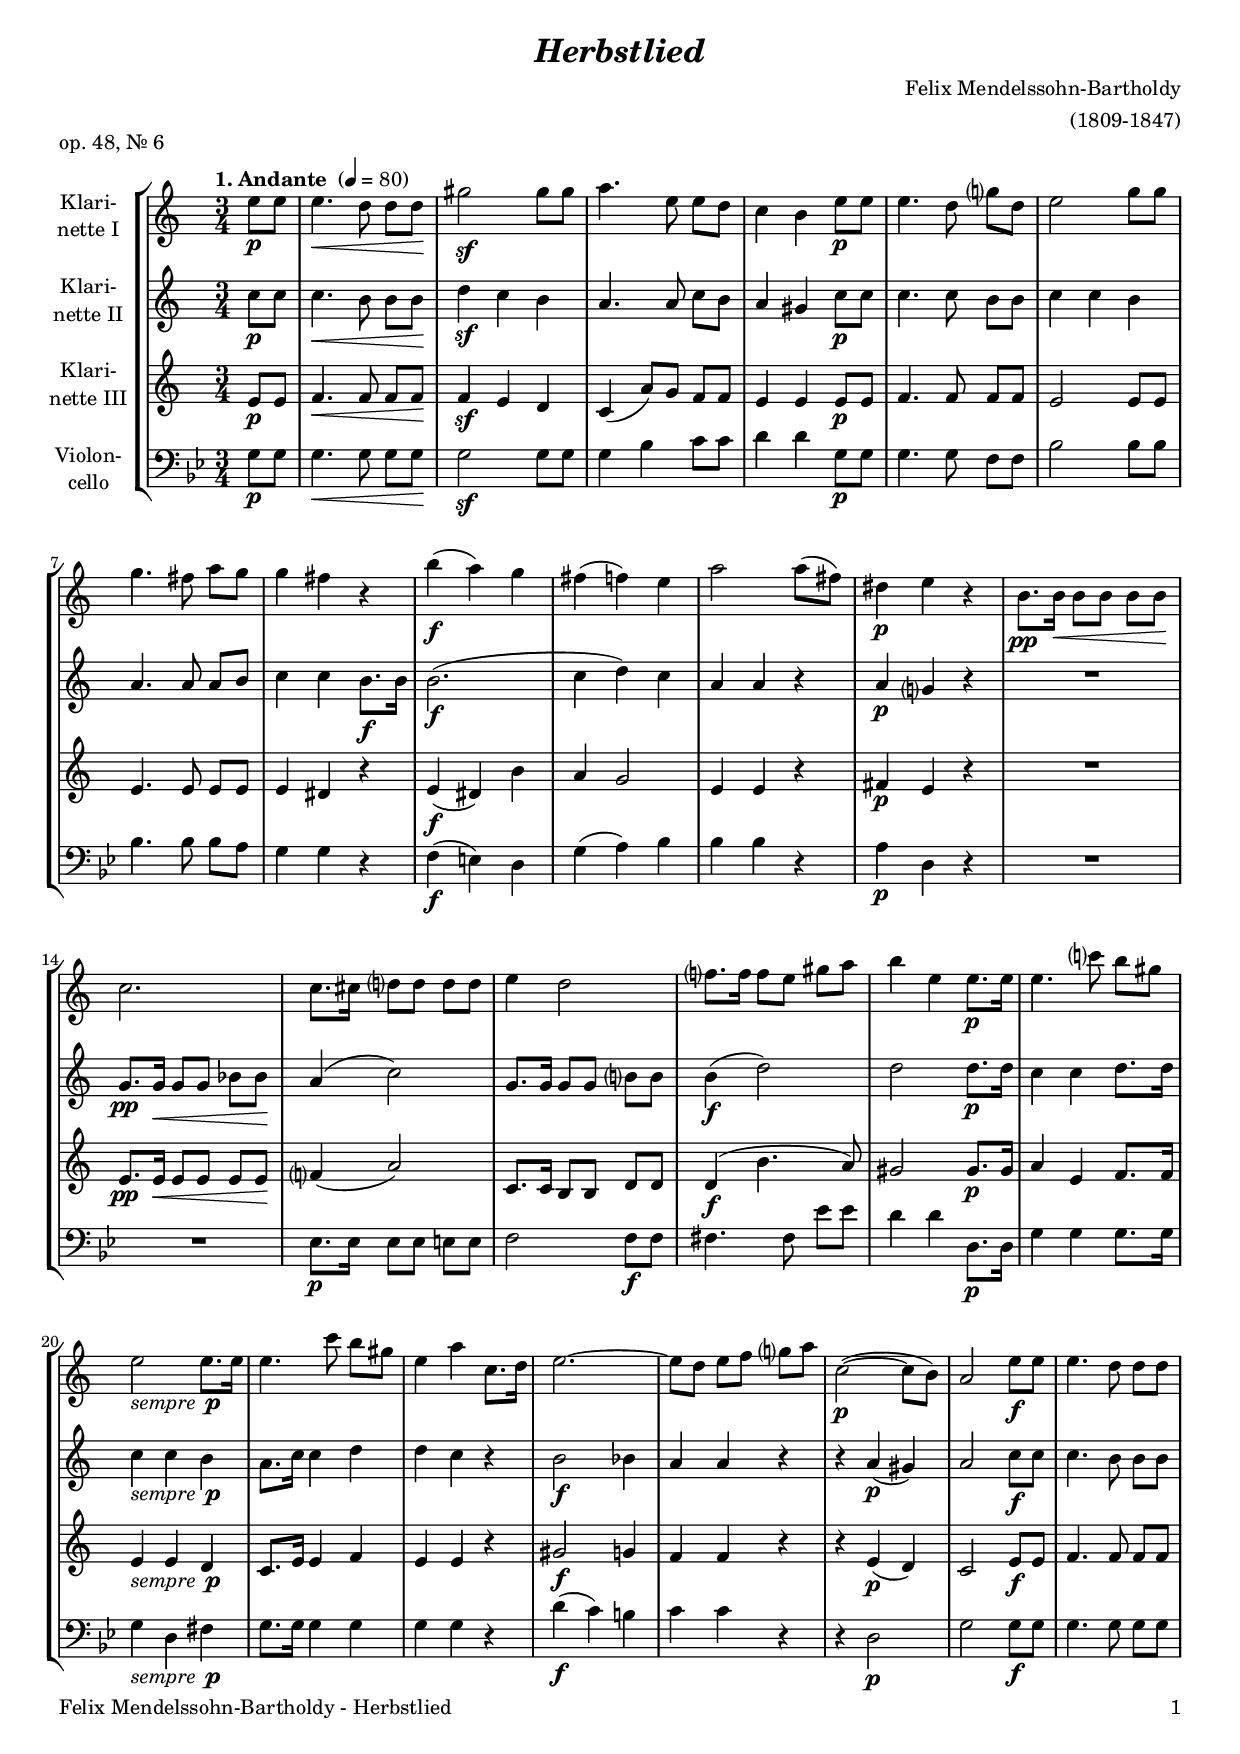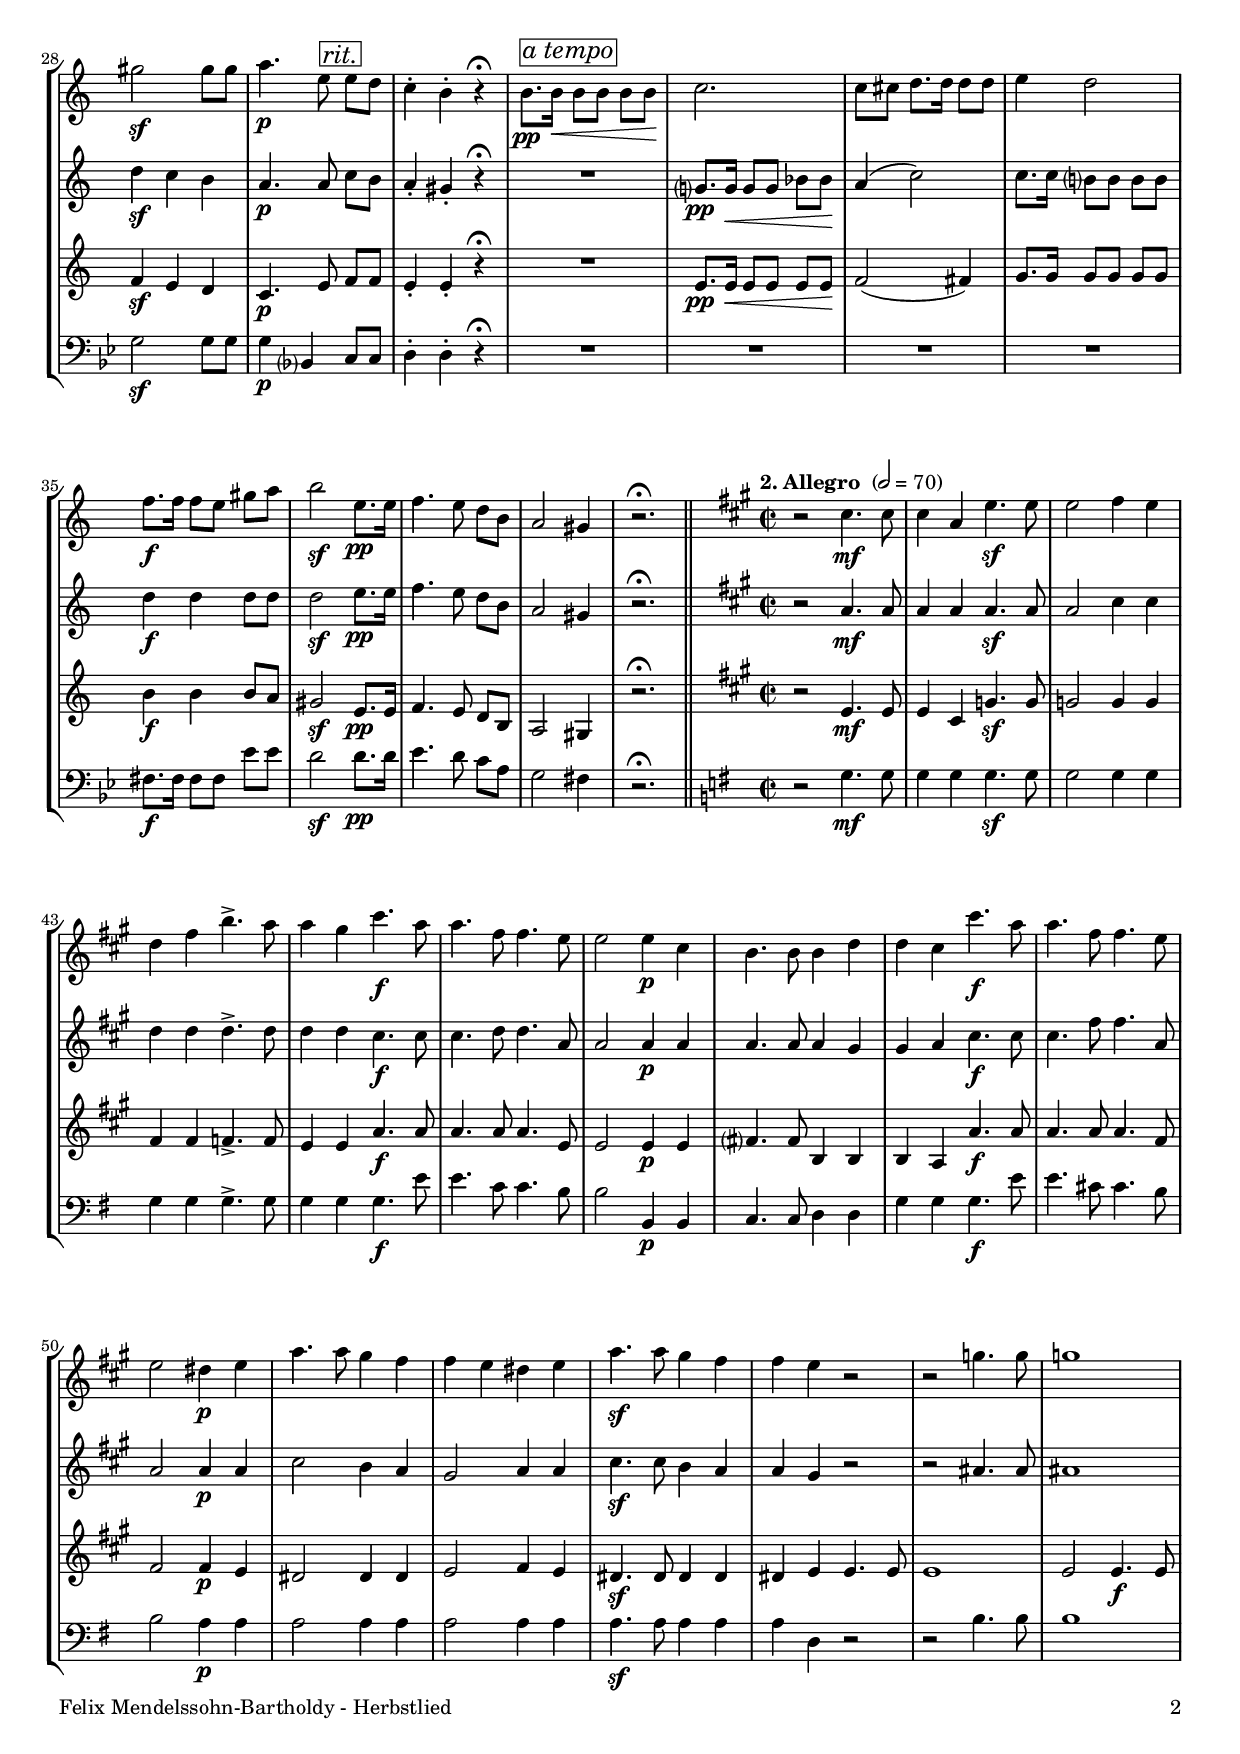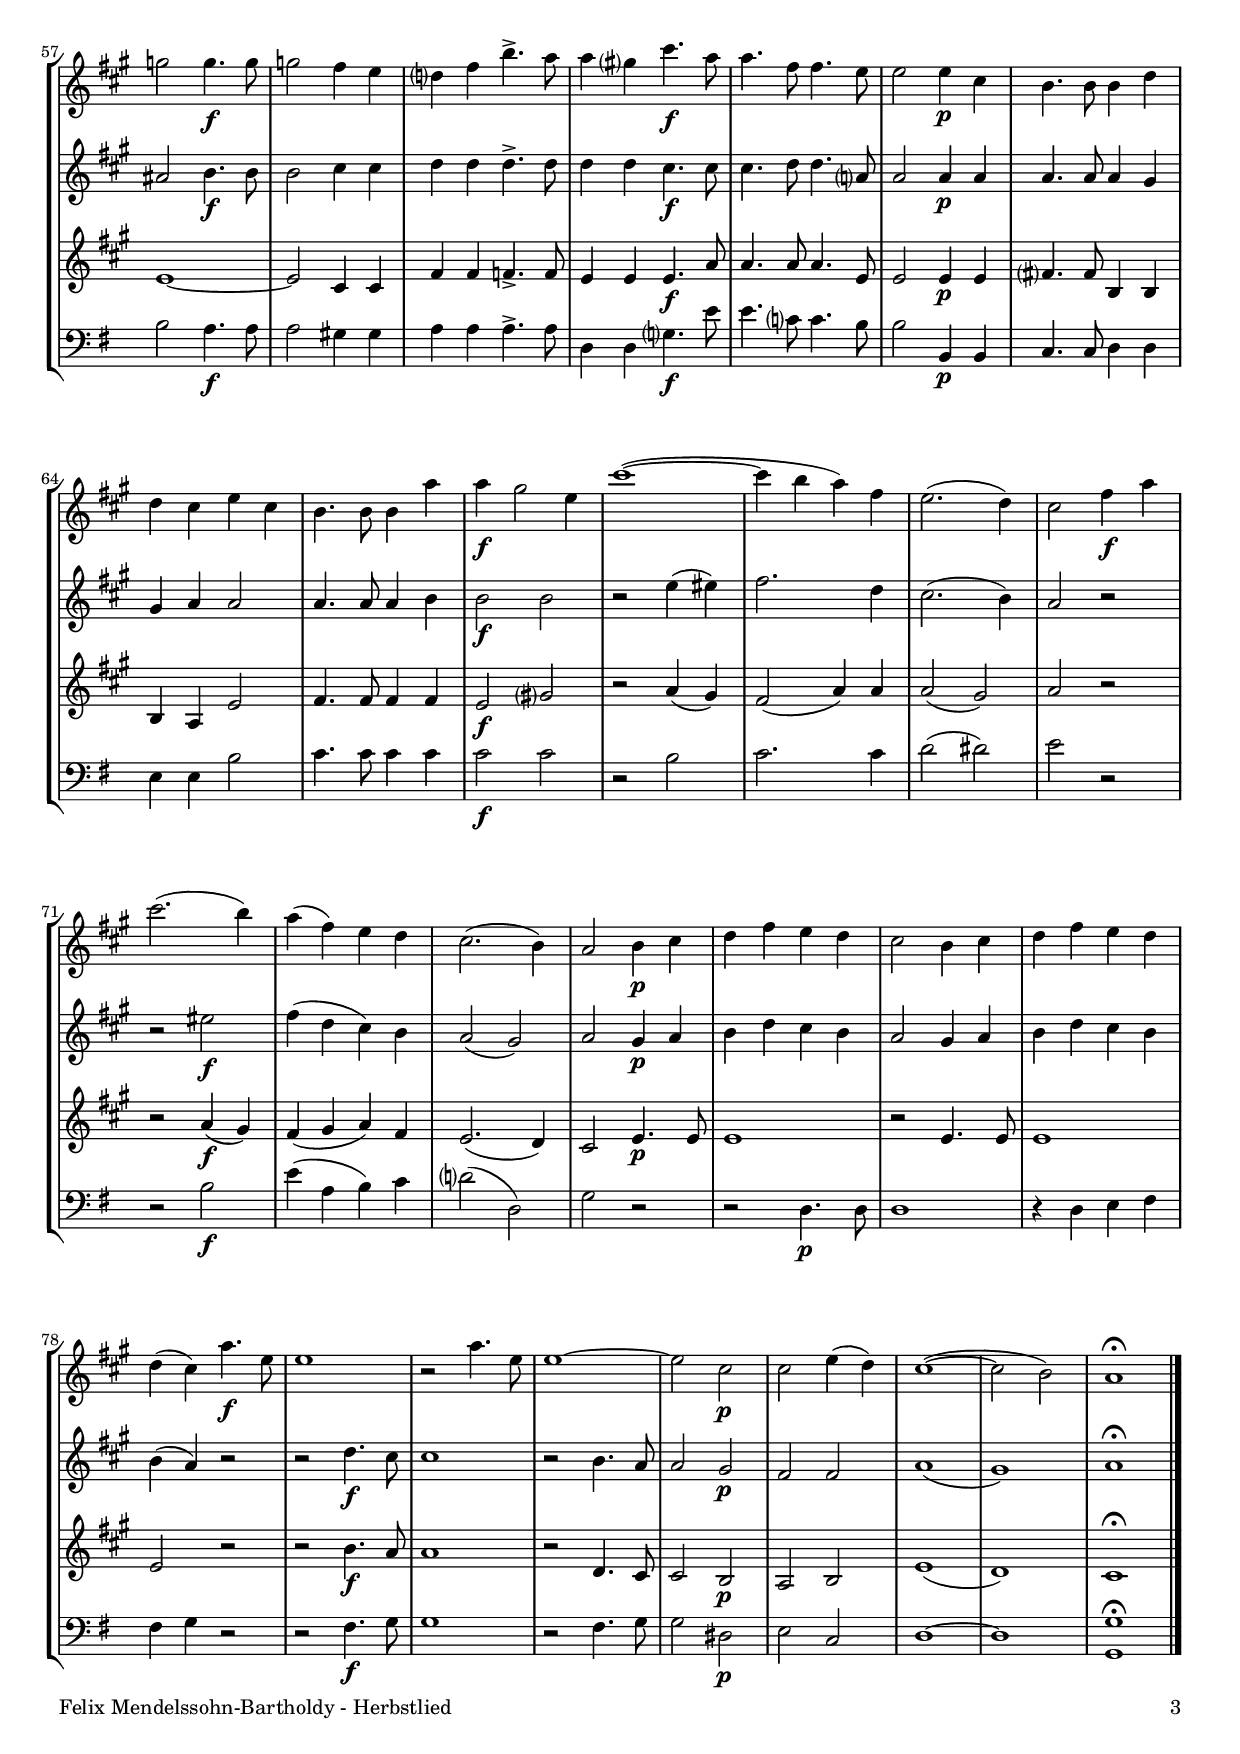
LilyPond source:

\version "2.18.2"
\include "deutsch.ly"
  
#(set-global-staff-size 17.75)

\header {
  title     = \markup \bold \italic "Herbstlied"
  composer  = "Felix Mendelssohn-Bartholdy"
  arranger  = "(1809-1847)"
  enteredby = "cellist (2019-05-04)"
  piece     = "op. 48, Nr. 6"
}

voiceconsts = {
  \key e \minor
  \time 3/4
  \clef "treble"
%  \numericTimeSignature
  \compressFullBarRests
  % Set default beaming for all staves
  \set Timing.beamExceptions = #'()
  \set Timing.baseMoment     = #(ly:make-moment 1 4)
  \set Timing.beatStructure  = #'(1 1 1)
}

micl = "clarinet"
mifl = "flute"
miob = "oboe"
mifh = "french horn"
misx = "tenor sax"
mist = "string ensemble 1"
miba = "cello"

introa = {           \tempo "1. Andante " 4=80 }
introb = { \bar "||" \tempo "2. Allegro " 2=70 \time 2/2 \key e \major }

atem = \mark \markup \box \italic "a tempo"
rit  = \mark \markup \box \italic "rit."
semp = \markup { \italic "sempre " \dynamic p }

va = \relative c'' {
  \voiceconsts

  \introa
  \partial 4 h8\p h
  h4.\< a8 a a\!
  dis2\sf dis8 dis
  e4. h8 h a
  g4 fis h8\p h
  h4. a8 d? a
  h2 d8 d
  d4. cis8 e d
  d4 cis r
  fis(\f e) d

  cis( c) h
  e2 e8( cis)
  ais4\p h r
  fis8.\pp fis16\< fis8 fis fis fis\!
  g2.
  g8. gis16 a?8 a a a
  h4 a2
  c?8. c16 c8 h dis e
  fis4 h, h8.\p h16

  h4. g'?8 fis dis
  h2_\semp h8. h16
  h4. g'8 fis dis
  h4 e g,8. a16
  h2.~
  h8 a h c d? e
  g,2(~\p g8 fis)
  e2 h'8\f h
  h4. a8 a a

  dis2\sf dis8 dis
  e4.\p h8 \rit h a
  g4-. fis-. r\fermata
  fis8.\pp fis16\< \atem fis8 fis fis fis\!
  g2.
  g8 gis a8. a16 a8 a
  h4 a2
  c8.\f c16 c8 h dis e
  fis2\sf h,8.\pp h16

  c4. h8 a fis
  e2 dis4
  r2.\fermata

  \introb
  r2 gis4.\mf gis8
  gis4 e h'4.\sf h8
  h2 cis4 h

  a cis fis4.-> e8
  e4 dis gis4.\f e8
  e4. cis8 cis4. h8
  h2 h4\p gis
  fis4. fis8 fis4 a
  a gis gis'4.\f e8

  e4. cis8 cis4. h8
  h2 ais4\p h
  e4. e8 dis4 cis
  cis h ais h
  e4.\sf e8 dis4 cis
  cis h r2

  r d4. d8
  d1
  d2 d4.\f d8
  d2 cis4 h
  a? cis fis4.-> e8
  e4 dis? gis4.\f e8

  e4. cis8 cis4. h8
  h2 h4\p gis
  fis4. fis8 fis4 a
  a gis h gis
  fis4. fis8 fis4 e'
  e\f dis2 h4

  gis'1(~
  gis4 fis e) cis
  h2.( a4)
  gis2 cis4\f e
  gis2.( fis4)
  e( cis) h a
  gis2.( fis4)

  e2 fis4\p gis
  a cis h a
  gis2 fis4 gis
  a cis h a
  a( gis) e'4.\f h8
  h1

  r2 e4. h8
  h1~
  h2 gis\p
  gis h4( a)
  gis1(~
  gis2 fis)
  e1\fermata \bar "|."
}

vb = \relative c'' {
  \voiceconsts

  \introa
  \partial 4 g8\p g
  g4.\< fis8 fis fis\!
  a4\sf g fis
  e4. e8 g fis
  e4 dis g8\p g
  g4. g8 fis fis

  g4 g fis
  e4. e8 e fis
  g4 g fis8.\f fis16
  fis2.(\f
  g4 a) g
  e e r
  e\p d? r

  R2.
  d8.\pp d16\< d8 d f f\!
  e4( g2)
  d8. d16 d8 d fis? fis

  fis4(\f a2)
  a a8.\p a16
  g4 g a8. a16
  g4_\semp g fis
  e8. g16 g4 a

  a g r
  fis2\f f4
  e e r
  r e(\p dis)
  e2 g8\f g
  g4. fis8 fis fis
  a4\sf g fis

  e4.\p e8 \rit g fis
  e4-. dis-. r\fermata
  R2.
  d?8.\pp d16\< d8 d f f\!

  e4( g2)
  g8. g16 fis?8 fis fis fis
  a4\f a a8 a
  a2\sf h8.\pp h16

  c4. h8 a fis
  e2 dis4
  r2.\fermata

  \introb
  r2 e4.\mf e8
  e4 e e4.\sf e8
  e2 gis4 gis

  a a a4.-> a8
  a4 a gis4.\f gis8
  gis4. a8 a4. e8
  e2 e4\p e
  e4. e8 e4 dis
  dis e gis4.\f gis8

  gis4. cis8 cis4. e,8
  e2 e4\p e
  gis2 fis4 e
  dis2 e4 e
  gis4.\sf gis8 fis4 e
  e dis r2

  r eis4. eis8
  eis1
  eis2 fis4.\f fis8
  fis2 gis4 gis
  a a a4.-> a8
  a4 a gis4.\f gis8

  gis4. a8 a4. e?8
  e2 e4\p e
  e4. e8 e4 dis
  dis e e2
  e4. e8 e4 fis
  fis2\f fis

  r h4( his)
  cis2. a4
  gis2.( fis4)
  e2 r
  r his'\f

  cis4( a gis) fis
  e2( dis)
  e dis4\p e
  fis a gis fis

  e2 dis4 e
  fis a gis fis
  fis( e) r2
  r a4.\f gis8
  gis1

  r2 fis4. e8
  e2 dis\p
  cis cis
  e1(
  dis)
  e\fermata \bar "|."
}

vc = \relative c' {
  \voiceconsts

  \introa
  \partial 4 h8\p h
  c4.\< c8 c c\!
  c4\sf h a
  g( e'8) d c c
  h4 h h8\p h

  c4. c8 c c
  h2 h8 h
  h4. h8 h h
  h4 ais r
  h(\f ais) fis'

  e d2
  h4 h r
  cis\p h r
  R2.
  h8.\pp h16\< h8 h h h\!
  c?4( e2)
  g,8. g16 fis8 fis a a
  a4(\f fis'4. e8)
  dis2 dis8.\p dis16

  e4 h c8. c16
  h4_\semp h a
  g8. h16 h4 c
  h h r
  dis2\f d4
  c c r
  r h(\p a)
  g2 h8\f h
  c4. c8 c c

  c4\sf h a
  g4.\p h8 \rit c c
  h4-. h-. r\fermata
  R2.
  h8.\pp h16\< h8 h h h\!
  c2( cis4)
  d8. d16 d8 d d d
  fis4\f fis fis8 e
  dis2\sf h8.\pp h16

  c4. h8 a fis
  e2 dis4
  r2.\fermata

  \introb
  r2 h'4.\mf h8
  h4 gis d'4.\sf d8
  d2 d4 d

  cis cis c4.-> c8
  h4 h e4.\f e8
  e4. e8 e4. h8
  h2 h4\p h
  cis?4. cis8 fis,4 fis
  fis e e'4.\f e8

  e4. e8 e4. cis8
  cis2 cis4\p h
  ais2 ais4 ais
  h2 cis4 h
  ais4.\sf ais8 ais4 ais
  ais h h4. h8

  h1
  h2 h4.\f h8
  h1~
  h2 gis4 gis
  cis cis c4.-> c8
  h4 h h4.\f e8

  e4. e8 e4. h8
  h2 h4\p h
  cis?4. cis8 fis,4 fis
  fis e h'2
  cis4. cis8 cis4 cis
  h2\f dis?
  
  r e4( dis)
  cis2( e4) e
  e2( dis)
  e r
  r e4(\f dis)
  cis( dis e) cis
  h2.( a4)

  gis2 h4.\p h8
  h1
  r2 h4. h8
  h1
  h2 r
  r fis'4.\f e8

  e1
  r2 a,4. gis8
  gis2 fis\p
  e fis
  h1(
  a)
  gis\fermata \bar "|."
}

vd = \relative c {
  \voiceconsts
  \clef "bass"

  \introa
  \partial 4 e8\p e
  e4.\< e8 e e\!
  e2\sf e8 e
  e4 g a8 a
  h4 h e,8\p e
  e4. e8 d d
  g2 g8 g
  g4. g8 g fis
  e4 e r
  d(\f cis) h

  e( fis) g
  g g r
  fis\p h, r
  R2.*2
  c8.\p c16 c8 c cis cis
  d2 d8\f d
  dis4. dis8 c' c
  h4 h h,8.\p h16

  e4 e e8. e16
  e4_\semp h dis
  e8. e16 e4 e
  e e r
  h'(\f a) gis
  a a r
  r h,2\p
  e e8\f e
  e4. e8 e e

  e2\sf e8 e
  e4\p g,? \rit a8 a
  h4-. h-. r\fermata
  R2.*4
  dis8.\f dis16 dis8 dis c' c
  h2\sf h8.\pp h16

  c4. h8 a fis
  e2 dis4
  r2.\fermata

  \introb
  r2 e4.\mf e8
  e4 e e4.\sf e8
  e2 e4 e

  e e e4.-> e8
  e4 e e4.\f cis'8
  cis4. a8 a4. gis8
  gis2 gis,4\p gis
  a4. a8 h4 h
  e e e4.\f cis'8

  cis4. ais8 ais4. gis8
  gis2 fis4\p fis
  fis2 fis4 fis
  fis2 fis4 fis
  fis4.\sf fis8 fis4 fis
  fis h, r2

  r gis'4. gis8
  gis1
  gis2 fis4.\f fis8
  fis2 eis4 eis
  fis fis fis4.-> fis8
  h,4 h e?4.\f cis'8

  cis4. a?8 a4. gis8
  gis2 gis,4\p gis
  a4. a8 h4 h
  cis cis gis'2
  a4. a8 a4 a
  a2\f a

  r gis
  a2. a4
  h2( his)
  cis r
  r gis\f
  cis4( fis, gis) a
  h?2( h,)

  e r
  r h4.\p h8
  h1
  r4 h cis dis
  dis e r2
  r dis4.\f e8

  e1
  r2 dis4. e8
  e2 his\p
  cis a
  h1~
  h
  <e, e'>\fermata \bar "|."
}


music = \new StaffGroup <<
      \new Staff {
	\set Staff.midiInstrument = \micl
	\set Staff.instrumentName = \markup \center-column { "Klari-" "nette I" }
	\transpose e a { \va }
      }

      \new Staff {
	\set Staff.midiInstrument = \micl
	\set Staff.instrumentName = \markup \center-column { "Klari-" "nette II" }
	\transpose e a { \vb }
      }

      \new Staff {
	\set Staff.midiInstrument = \micl
	\set Staff.instrumentName = \markup \center-column { "Klari-" "nette III" }
	\transpose e a { \vc }
      }

      \new Staff {
	\set Staff.midiInstrument = \miba
	\set Staff.instrumentName = \markup \center-column { "Violon-" "cello" }
	\transpose e g { \vd }
      }
>>

\book {
  \paper {
    print-page-number = ##t
    print-first-page-number = ##t
    oddHeaderMarkup = \markup \null
    evenHeaderMarkup = \markup \null
    oddFooterMarkup = \markup {
      \fill-line {
        \on-the-fly #print-page-number-check-first
        "Felix Mendelssohn-Bartholdy - Herbstlied" \fromproperty #'page:page-number-string
      }
    }
    evenFooterMarkup = \oddFooterMarkup
  }  \score {
    \music
    \layout {}
  }

  \score {
    \unfoldRepeats \music

    \midi {
      \context {
        \Score
      }
    }
  }
}
